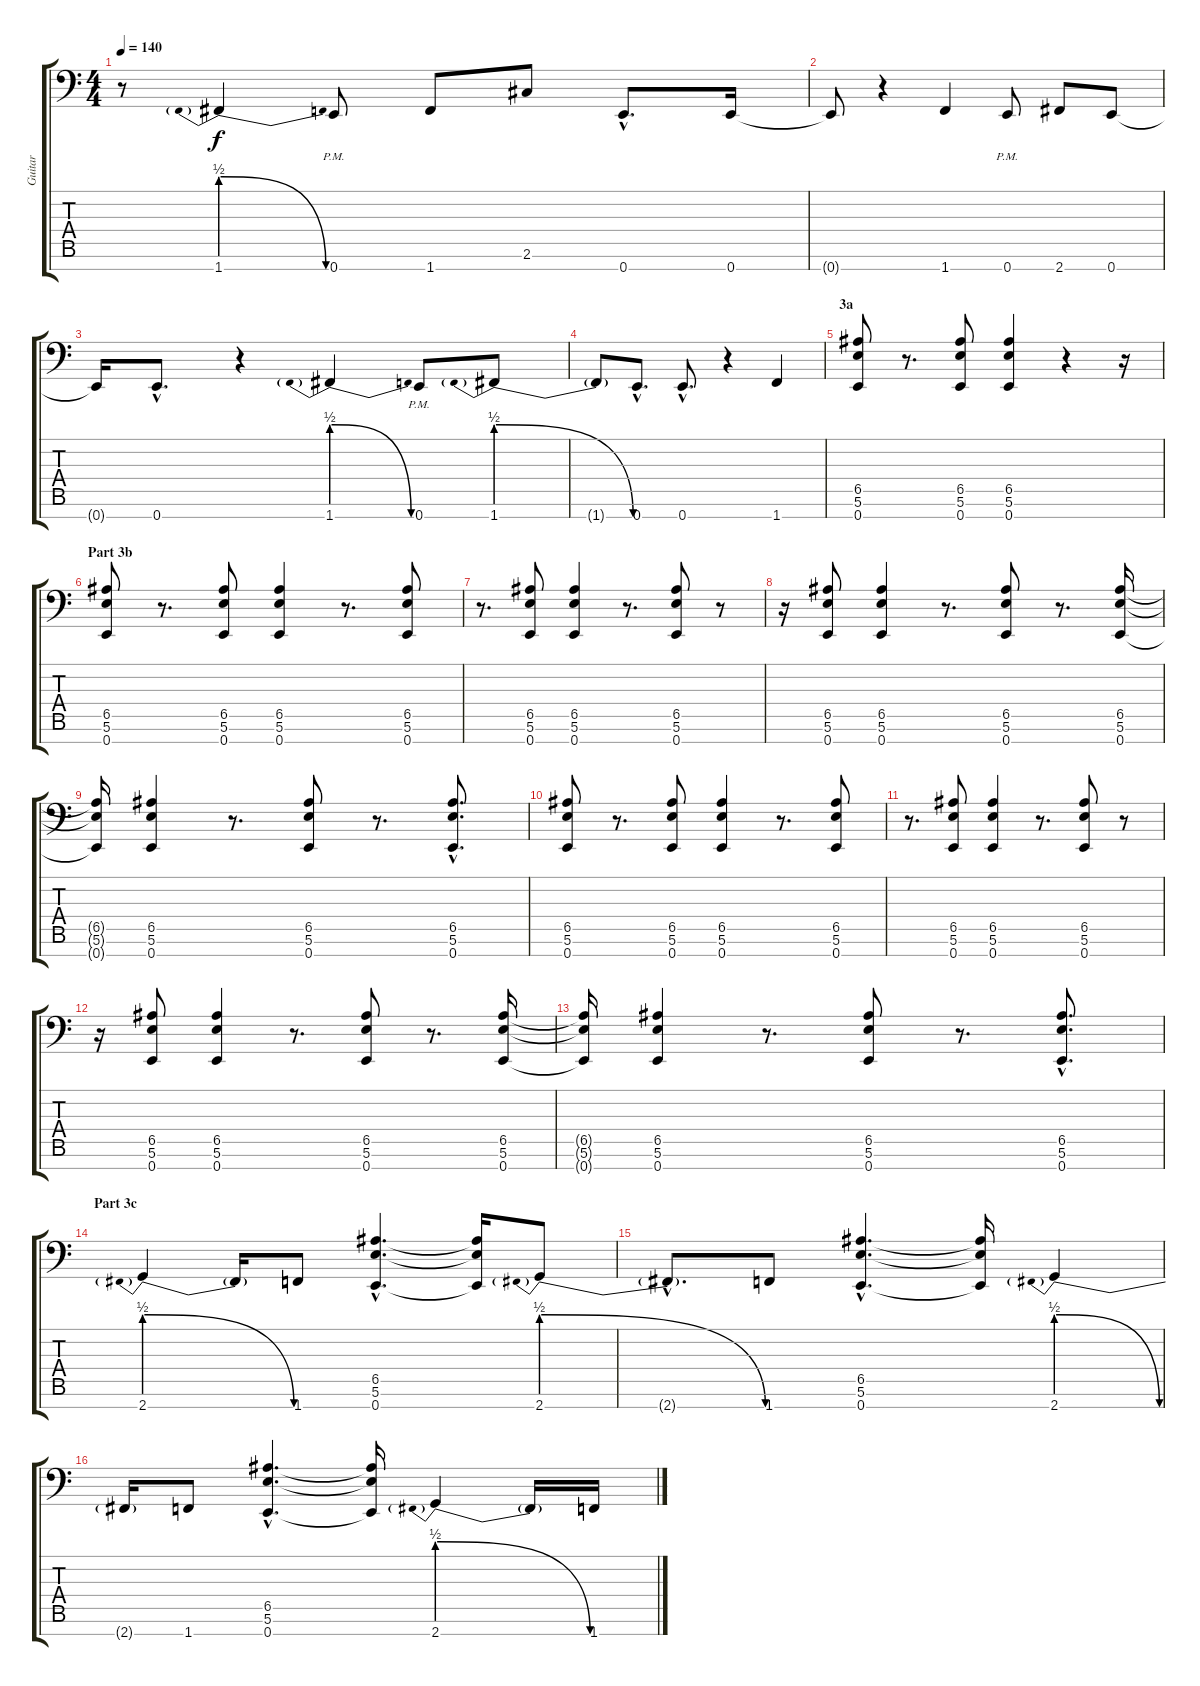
\track ("Guitar" "Guitar") {instrument distortionguitar}
\staff {score tabs}
\tuning (B3 G3 D3 A2 E2 B1 E1) {hide}
\ts (4 4)
\tempo 140
\clef f4
\ks c
r.8{dy f} 1.7{be (prebendrelease 0 2 60 0)}.4 0.7{pm}.8 1.7.8 2.6.8 0.7{hac}.8{d} 0.7.16 |
0.7{t}.8 r.4 1.7.4 0.7{pm}.8 2.7.8 0.7.8 |
0.7{t}.16 0.7{hac}.8{d} r.4 1.7{be (prebendrelease 0 2 60 0)}.4 0.7{pm}.8 1.7{be (prebendrelease 0 2 60 0)}.8 |
1.7{t}.8 0.7{hac}.8{d} 0.7{hac}.8{d} r.4 1.7.4 |
\section ("" "3a")
(6.5 5.6 0.7).8 r.8{d} (6.5 5.6 0.7).8 (6.5 5.6 0.7).4 r.4 r.16 |
\section ("" "Part 3b")
(6.5 5.6 0.7).8 r.8{d} (6.5 5.6 0.7).8 (6.5 5.6 0.7).4 r.8{d} (6.5 5.6 0.7).8 |
r.8{d} (6.5 5.6 0.7).8 (6.5 5.6 0.7).4 r.8{d} (6.5 5.6 0.7).8 r.8 |
r.16 (6.5 5.6 0.7).8 (6.5 5.6 0.7).4 r.8{d} (6.5 5.6 0.7).8 r.8{d} (6.5 5.6 0.7).16 |
(6.5{t} 5.6{t} 0.7{t}).16 (6.5 5.6 0.7).4 r.8{d} (6.5 5.6 0.7).8 r.8{d} (6.5{hac} 5.6{hac} 0.7{hac}).8{d} |
(6.5 5.6 0.7).8 r.8{d} (6.5 5.6 0.7).8 (6.5 5.6 0.7).4 r.8{d} (6.5 5.6 0.7).8 |
r.8{d} (6.5 5.6 0.7).8 (6.5 5.6 0.7).4 r.8{d} (6.5 5.6 0.7).8 r.8 |
r.16 (6.5 5.6 0.7).8 (6.5 5.6 0.7).4 r.8{d} (6.5 5.6 0.7).8 r.8{d} (6.5 5.6 0.7).16 |
(6.5{t} 5.6{t} 0.7{t}).16 (6.5 5.6 0.7).4 r.8{d} (6.5 5.6 0.7).8 r.8{d} (6.5{hac} 5.6{hac} 0.7{hac}).8{d} |
\section ("" "Part 3c")
2.7{be (prebendrelease 0 2 60 0)}.4 2.7{t}.16 1.7.8 (6.5{hac} 5.6{hac} 0.7{hac}).4{d} (6.5{t} 5.6{t} 0.7{t}).16 2.7{be (prebendrelease 0 2 60 0)}.8 |
2.7{hac t}.8{d} 1.7.8 (6.5{hac} 5.6{hac} 0.7{hac}).4{d} (6.5{t} 5.6{t} 0.7{t}).16 2.7{be (prebendrelease 0 2 60 0)}.4 |
2.7{t}.16 1.7.8 (6.5{hac} 5.6{hac} 0.7{hac}).4{d} (6.5{t} 5.6{t} 0.7{t}).16 2.7{be (prebendrelease 0 2 60 0)}.4 2.7{t}.16 1.7.16
